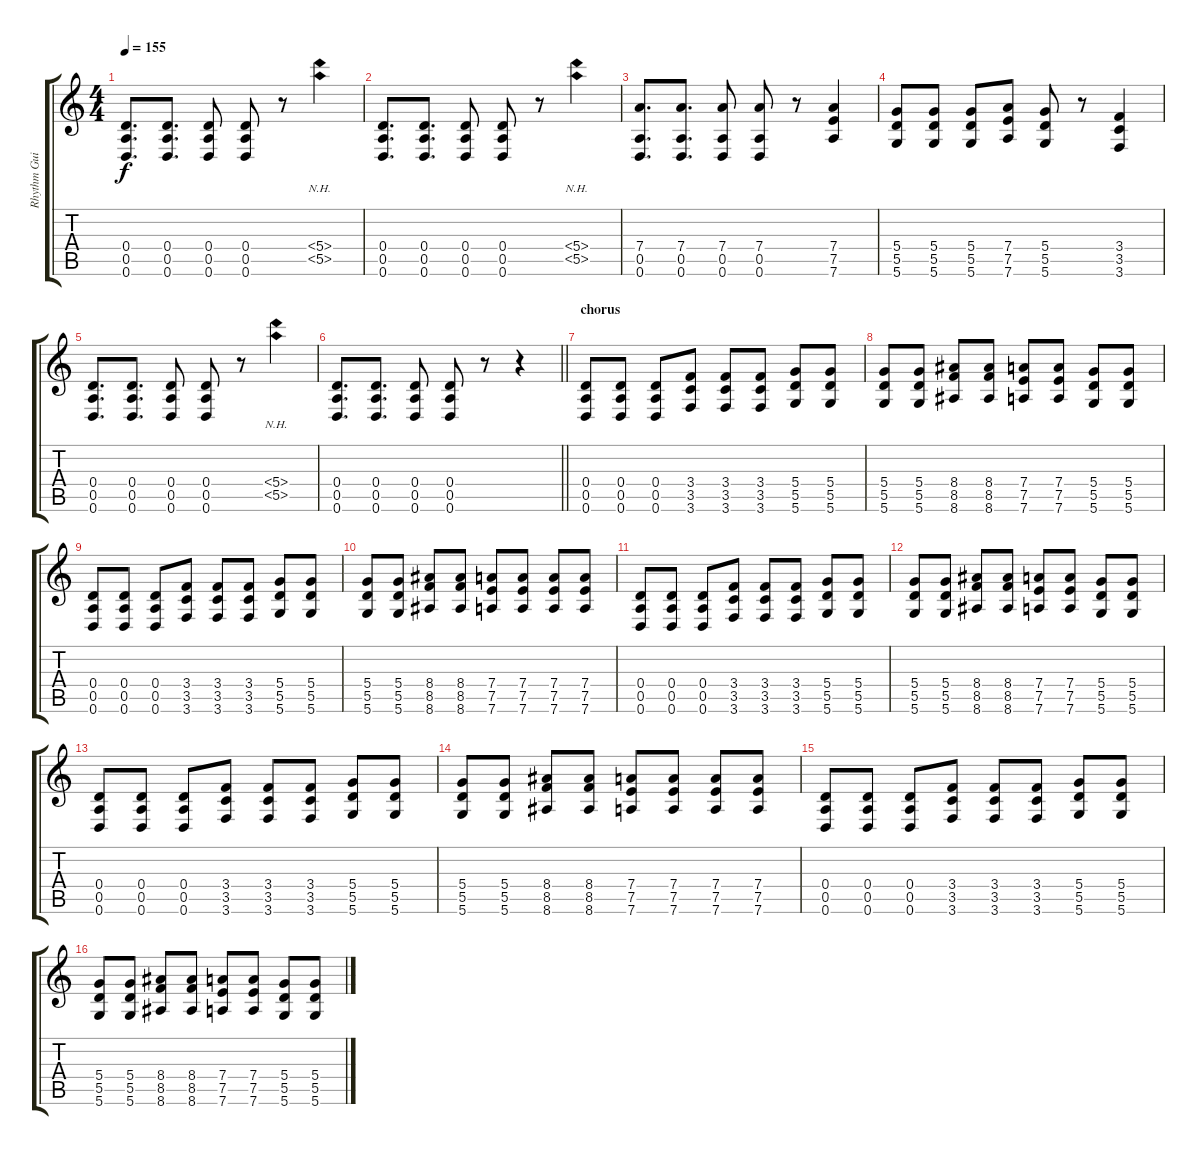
\track ("Rhythm Guitar" "Rhythm Gui") {instrument distortionguitar}
\staff {score tabs}
\tuning (E4 B3 G3 D3 A2 D2) {hide}
\ts (4 4)
\tempo 155
\clef g2
\ks c
(0.4 0.5 0.6).8{d dy f} (0.4 0.5 0.6).8{d} (0.4 0.5 0.6).8 (0.4 0.5 0.6).8 r.8 (5.4{nh} 5.5{nh}).4 |
(0.4 0.5 0.6).8{d} (0.4 0.5 0.6).8{d} (0.4 0.5 0.6).8 (0.4 0.5 0.6).8 r.8 (5.4{nh} 5.5{nh}).4 |
(7.4 0.5 0.6).8{d} (7.4 0.5 0.6).8{d} (7.4 0.5 0.6).8 (7.4 0.5 0.6).8 r.8 (7.4 7.5 7.6).4 |
(5.4 5.5 5.6).8 (5.4 5.5 5.6).8 (5.4 5.5 5.6).8 (7.4 7.5 7.6).8 (5.4 5.5 5.6).8 r.8 (3.4 3.5 3.6).4 |
(0.4 0.5 0.6).8{d} (0.4 0.5 0.6).8{d} (0.4 0.5 0.6).8 (0.4 0.5 0.6).8 r.8 (5.4{nh} 5.5{nh}).4 |
\barLineRight lightlight
(0.4 0.5 0.6).8{d} (0.4 0.5 0.6).8{d} (0.4 0.5 0.6).8 (0.4 0.5 0.6).8 r.8 r.4 |
\section ("" "chorus")
(0.4 0.5 0.6).8 (0.4 0.5 0.6).8 (0.4 0.5 0.6).8 (3.4 3.5 3.6).8 (3.4 3.5 3.6).8 (3.4 3.5 3.6).8 (5.4 5.5 5.6).8 (5.4 5.5 5.6).8 |
(5.4 5.5 5.6).8 (5.4 5.5 5.6).8 (8.4 8.5 8.6).8 (8.4 8.5 8.6).8 (7.4 7.5 7.6).8 (7.4 7.5 7.6).8 (5.4 5.5 5.6).8 (5.4 5.5 5.6).8 |
(0.4 0.5 0.6).8 (0.4 0.5 0.6).8 (0.4 0.5 0.6).8 (3.4 3.5 3.6).8 (3.4 3.5 3.6).8 (3.4 3.5 3.6).8 (5.4 5.5 5.6).8 (5.4 5.5 5.6).8 |
(5.4 5.5 5.6).8 (5.4 5.5 5.6).8 (8.4 8.5 8.6).8 (8.4 8.5 8.6).8 (7.4 7.5 7.6).8 (7.4 7.5 7.6).8 (7.4 7.5 7.6).8 (7.4 7.5 7.6).8 |
(0.4 0.5 0.6).8 (0.4 0.5 0.6).8 (0.4 0.5 0.6).8 (3.4 3.5 3.6).8 (3.4 3.5 3.6).8 (3.4 3.5 3.6).8 (5.4 5.5 5.6).8 (5.4 5.5 5.6).8 |
(5.4 5.5 5.6).8 (5.4 5.5 5.6).8 (8.4 8.5 8.6).8 (8.4 8.5 8.6).8 (7.4 7.5 7.6).8 (7.4 7.5 7.6).8 (5.4 5.5 5.6).8 (5.4 5.5 5.6).8 |
(0.4 0.5 0.6).8 (0.4 0.5 0.6).8 (0.4 0.5 0.6).8 (3.4 3.5 3.6).8 (3.4 3.5 3.6).8 (3.4 3.5 3.6).8 (5.4 5.5 5.6).8 (5.4 5.5 5.6).8 |
(5.4 5.5 5.6).8 (5.4 5.5 5.6).8 (8.4 8.5 8.6).8 (8.4 8.5 8.6).8 (7.4 7.5 7.6).8 (7.4 7.5 7.6).8 (7.4 7.5 7.6).8 (7.4 7.5 7.6).8 |
(0.4 0.5 0.6).8 (0.4 0.5 0.6).8 (0.4 0.5 0.6).8 (3.4 3.5 3.6).8 (3.4 3.5 3.6).8 (3.4 3.5 3.6).8 (5.4 5.5 5.6).8 (5.4 5.5 5.6).8 |
(5.4 5.5 5.6).8 (5.4 5.5 5.6).8 (8.4 8.5 8.6).8 (8.4 8.5 8.6).8 (7.4 7.5 7.6).8 (7.4 7.5 7.6).8 (5.4 5.5 5.6).8 (5.4 5.5 5.6).8
